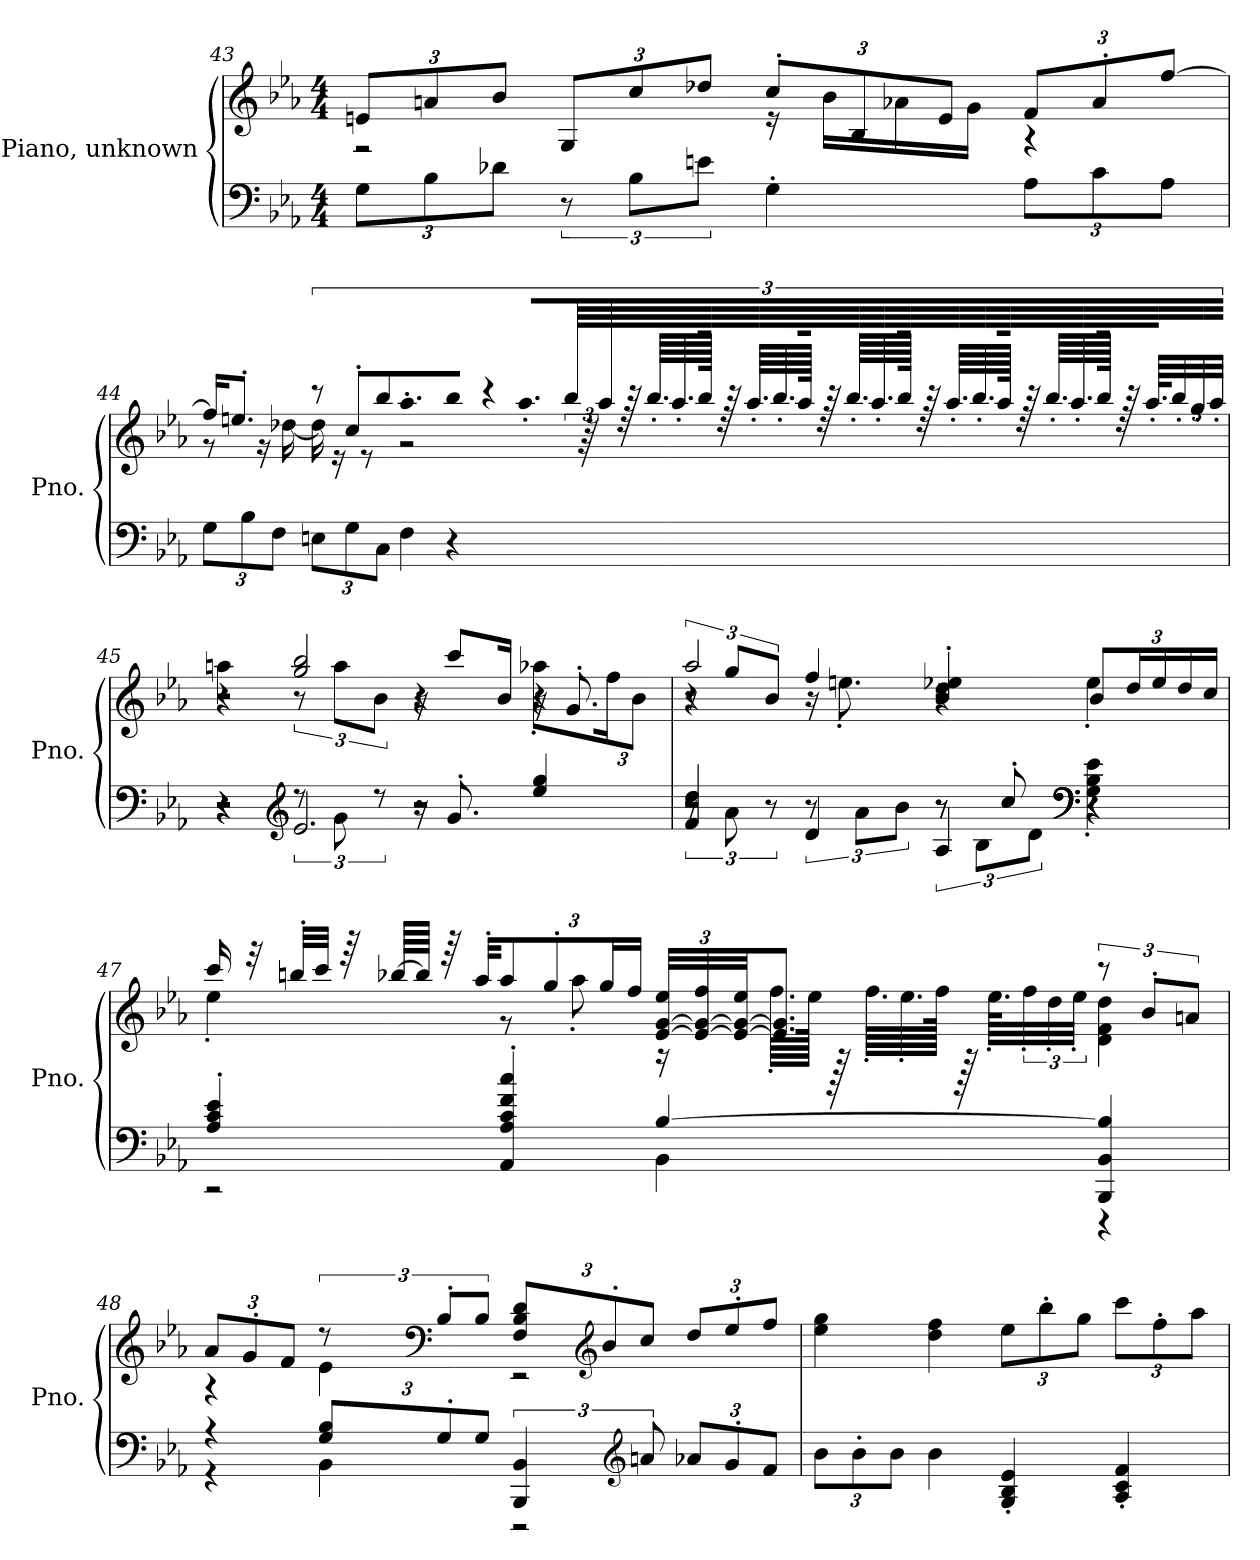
**kern	**kern
*part1	*part1
*staff2	*staff1
*I"Piano, unknown	*
*I'Pno.	*
*clefF4	*clefG2
*k[b-e-a-]	*k[b-e-a-]
*M4/4	*M4/4
*Xbrackettup	*Xbrackettup
=43	=43
*	*^
12G\L	12en/L	2r
12B-\	12an/	.
12d-X\J	12b-/J	.
*brackettup	*	*
12r	12G/L	.
12B-\L	12cc/	.
12en\J	12dd-X/J	.
4G'\	12cc'/L	16r
.	.	16b-\LL
.	12B-/	.
.	.	16a-X\
.	12e/J	.
.	.	16g\JJ
*Xbrackettup	*	*
12A-\L	12f/L	4r
12c\	12a-'/	.
12A-\J	[12ff/J	.
!!LO:PB:g=z	!!
=44	=44	=44
12G\L	16ff/KL]	8r
.	8.een'/J	.
12B-\	.	.
.	.	16r
12F\J	.	.
.	.	[16dd-X\
*	*brackettup	*
12En\L	12r	16dd-\]
.	.	16r
12G\	12cc'/L	.
.	.	8r
12C\J	12bb-/	.
4F\	64.aa-'/LLL	2r
.	128bb-/JJJJk	.
.	128r	.
.	64.aa-'/LLLL	.
.	96bb-/JJJJ	.
.	96r	.
.	96aa-/	.
.	128r	.
.	64.bb-'/LLLL	.
.	64.aa-'/	.
.	128bb-/JJJJk	.
.	128r	.
.	64.aa-'/LLLL	.
.	64.bb-'/	.
.	128aa-/JJJJk	.
.	128r	.
.	64.bb-'/LLLL	.
4r	64.aa-'/	.
.	128bb-/JJJJk	.
.	128r	.
.	64.aa-'/LLLL	.
.	64.bb-'/	.
.	128aa-/JJJJk	.
.	128r	.
.	64.bb-'/LLLL	.
.	64.aa-'/	.
.	128bb-/JJJJk	.
.	128r	.
.	64.aa-'/KLLL	.
*	*Xbrackettup	*
.	48bb-'/	.
.	48gg'/	.
.	48aa-'/JJJ	.
!!LO:LB:g=z
=45	=45	=45
*^	*	*^
*	*^	*	*	*
2r	4r	4r	4r	4aan\	2r
*clefG2	*	*	*	*	*
*	*brackettup	*	*	*brackettup	*
.	12r	2.e-/	2gg/ 2bb-/	12r	.
.	12g\	.	.	12aa\L	.
.	12r	.	.	12b-\J	.
16r	2r	.	.	4r	16r
8.g'/	.	.	.	.	8ccc/L
.	.	.	.	.	16b-/Jk
4ee-/ 4gg/	.	.	4r	8aa-X'\L	16r
.	.	.	.	.	8.g'/
*	*	*	*	*Xbrackettup	*
.	.	.	.	24ff\K	.
.	.	.	.	12b-\J	.
=46	=46	=46	=46	=46	=46
*	*	*	*	*	*brackettup
4f/ 4dd/	12r	2r	2aa-/	4r	12r
.	12a-\	.	.	.	12gg/L
.	12r	.	.	.	12b-/J
4d/	12r	.	.	16r	4ff/
.	.	.	.	8.een'\	.
.	12a-\L	.	.	.	.
.	12b-\J	.	.	.	.
8r	12r	4A-/	2r	4r	4b-/' 4dd/' 4ee-X/'
.	12B-\L	.	.	.	.
8cc'/	.	.	.	.	.
.	12d\J	.	.	.	.
*clefF4	*	*	*	*	*
*	*	*	*	*	*Xbrackettup
4r	4G\' 4B-\' 4e-\'	4r	.	4ee-'\	12b-/L
.	.	.	.	.	24dd/L
.	.	.	.	.	24ee-/
.	.	.	.	.	24dd/
.	.	.	.	.	24cc/JJ
*	*v	*v	*	*	*
*	*	*	*v	*v
!!LO:LB:g=z
=47	=47	=47	=47
4A-/' 4c/' 4e-/'	2r	16ccc/	4ee-'\
.	.	32r	.
.	.	32bbn'/LLL	.
.	.	32ccc/JJJ	.
.	.	64r	.
.	.	[64bb-X/LLLL	.
.	.	64bb-/JJJJ]	.
.	.	64r	.
.	.	32aa-'/KKL	.
4AA-/' 4A-/' 4c/' 4f/' 4cc/'	.	12aa-/	8r
.	.	12gg'/	.
.	.	.	8aa-'\
.	.	24gg/L	.
.	.	24ff/JJ	.
[4B-/	4BB-\	[48e-/ [48g/ 48ee-/LLL	16r
.	.	48e-/_ 48g/_ 48ff/	.
.	.	48e-/_ 48g/_ 48ee-/JJ	.
.	.	8.e-/] 8.g/]J	64.ff'\LLLL
.	.	.	128ee-\JJJJk
.	.	.	128r
.	.	.	64.ff'\LLLL
.	.	.	64.ee-'\
.	.	.	128ff\JJJJk
.	.	.	128r
.	.	.	64.ee-'\KLLL
.	.	.	48ff'\
.	.	.	48dd'\
.	.	.	48ee-'\JJJ
*	*	*brackettup	*
4BBB-/ 4BB-/ 4B-/]	4r	12r	4d\ 4f\ 4dd\
.	.	12b-'/L	.
.	.	12an/J	.
!!LO:LB:g=z	!!
=48	=48	=48	=48
*	*	*Xbrackettup	*
4r	4r	12a-/L	4r
.	.	12g'/	.
.	.	12f/J	.
*Xbrackettup	*	*brackettup	*
12G/ 12B-/L	4BB-\	12r	4e-\
*	*	*clefF4	*
12G'/	.	12B-'/L	.
12G/J	.	12B-/J	.
*brackettup	*	*Xbrackettup	*
6BBB-/ 6BB-/	2r	12F/ 12B-/ 12d/L	2r
*	*	*clefG2	*
.	.	12b-'/	.
*clefG2	*	*	*
12an/	.	12cc/J	.
*Xbrackettup	*	*	*
12a-X/L	.	12dd/L	.
12g'/	.	12ee-'/	.
12f/J	.	12ff/J	.
*v	*v	*	*
*	*v	*v
=49	=49
12b-\L	4ee-\ 4gg\
12b-'\	.
12b-\J	.
4b-\	4dd\ 4ff\
4G/' 4B-/' 4e-/'	12ee-\L
.	12bb-'\
.	12gg\J
4A-/' 4c/' 4f/'	12ccc\L
.	12ff'\
.	12aa-\J
=	=
*-	*-
